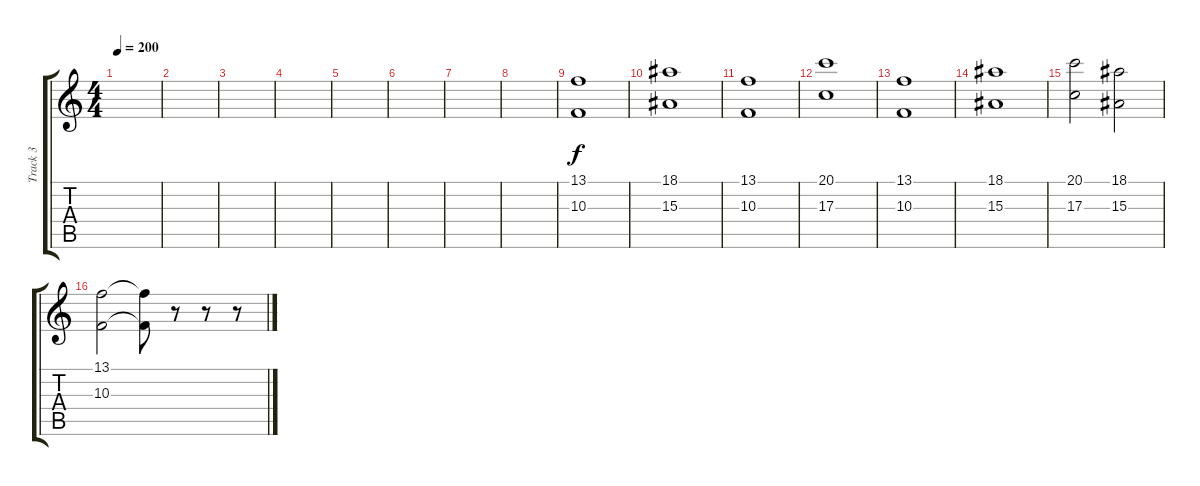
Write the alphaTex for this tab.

\track ("Track 3" "Track 3") {instrument lead2sawtooth}
\staff {score tabs}
\tuning (E4 B3 G3 D3 A2 E2) {hide}
\ts (4 4)
\tempo 200
\clef g2
\ks c
|
|
|
|
|
|
|
|
(13.1 10.3).1 |
(18.1 15.3).1 |
(13.1 10.3).1 |
(20.1 17.3).1 |
(13.1 10.3).1 |
(18.1 15.3).1 |
(20.1 17.3).2 (18.1 15.3).2 |
(13.1 10.3).2 (13.1{t} 10.3{t}).8 r.8 r.8 r.8
